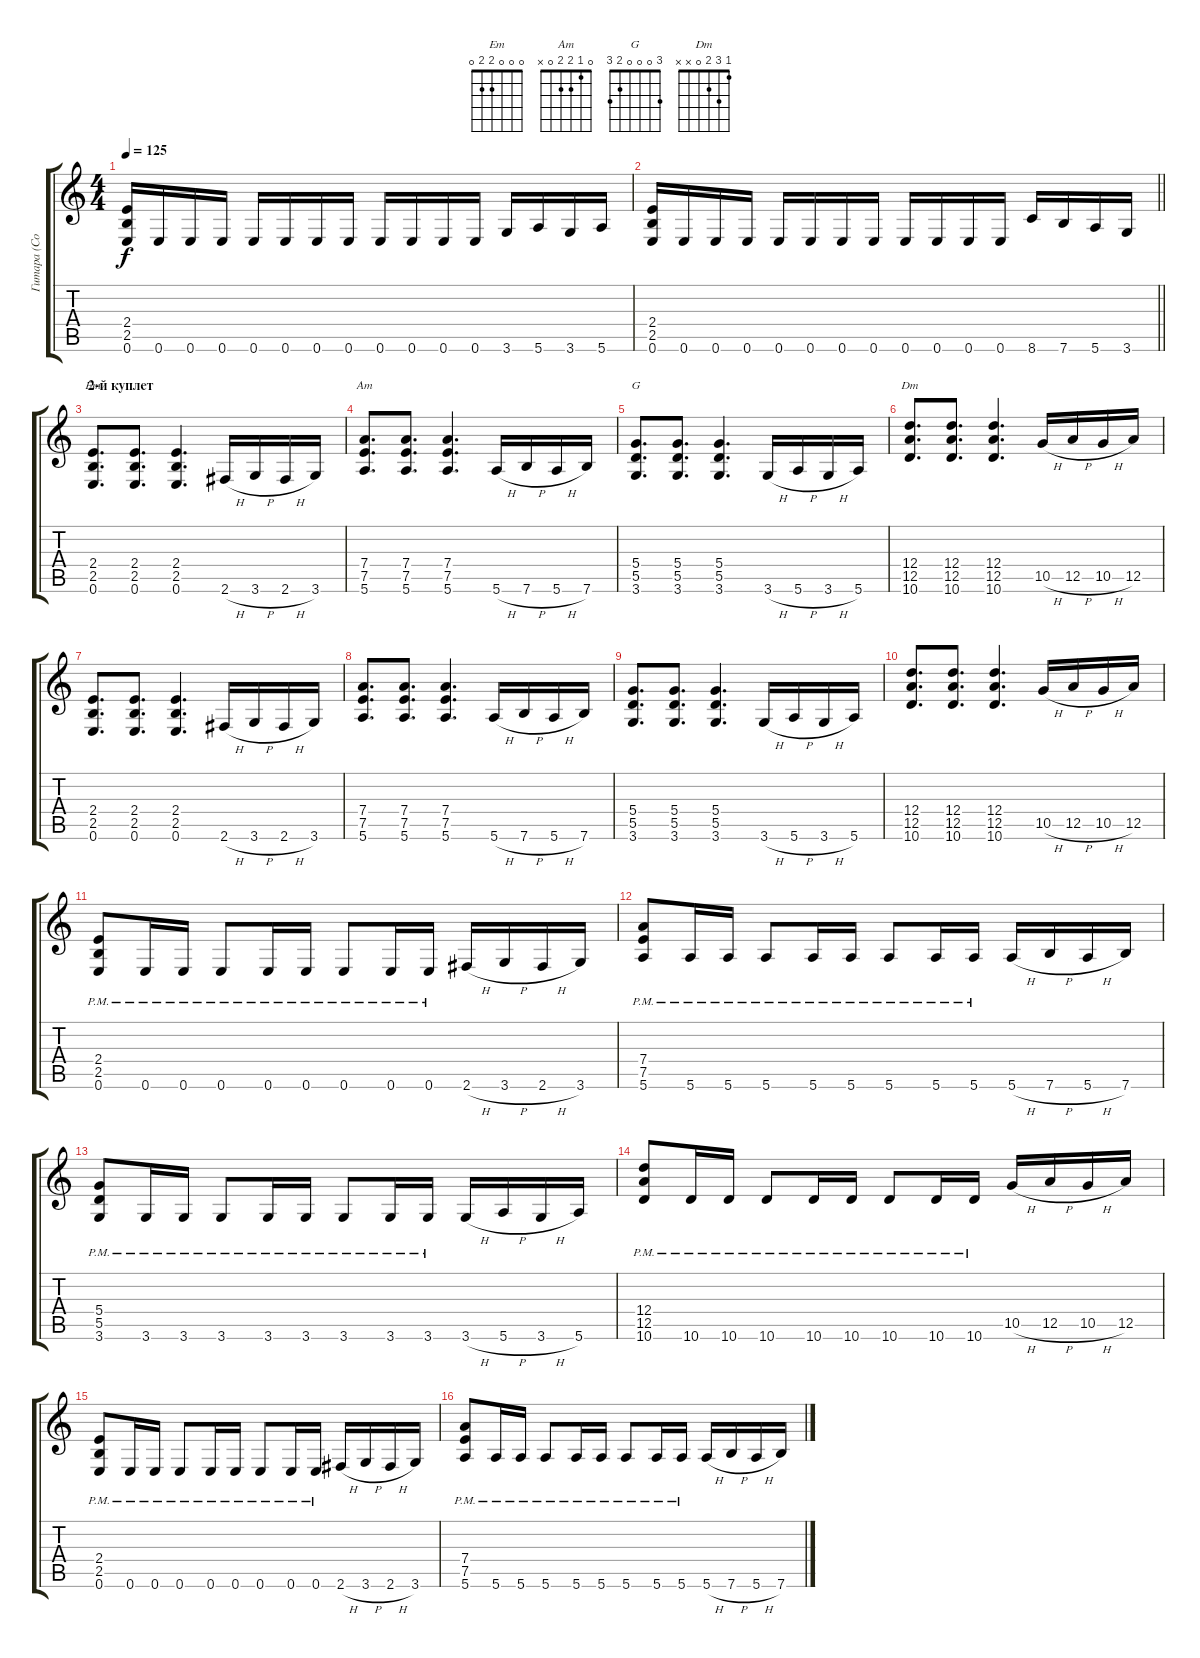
\track ("Гитара (Соло-ритм)" "Гитара (Со") {instrument overdrivenguitar}
\staff {score tabs}
\tuning (E4 B3 G3 D3 A2 E2) {hide}
\chord ("Em" 0 0 0 2 2 0)
\chord ("Am" 0 1 2 2 0 x)
\chord ("G" 3 0 0 0 2 3)
\chord ("Dm" 1 3 2 0 x x)
\ts (4 4)
\tempo 125
\clef g2
\ks c
(2.4 2.5 0.6).16{dy f} 0.6.16 0.6.16 0.6.16 0.6.16 0.6.16 0.6.16 0.6.16 0.6.16 0.6.16 0.6.16 0.6.16 3.6.16 5.6.16 3.6.16 5.6.16 |
\barLineRight lightlight
(2.4 2.5 0.6).16 0.6.16 0.6.16 0.6.16 0.6.16 0.6.16 0.6.16 0.6.16 0.6.16 0.6.16 0.6.16 0.6.16 8.6.16 7.6.16 5.6.16 3.6.16 |
\section ("" "2-й куплет")
(2.4 2.5 0.6).8{d ch "Em"} (2.4 2.5 0.6).8{d} (2.4 2.5 0.6).4{d} 2.6{h}.16 3.6{h}.16 2.6{h}.16 3.6.16 |
(7.4 7.5 5.6).8{d ch "Am"} (7.4 7.5 5.6).8{d} (7.4 7.5 5.6).4{d} 5.6{h}.16 7.6{h}.16 5.6{h}.16 7.6.16 |
(5.4 5.5 3.6).8{d ch "G"} (5.4 5.5 3.6).8{d} (5.4 5.5 3.6).4{d} 3.6{h}.16 5.6{h}.16 3.6{h}.16 5.6.16 |
(12.4 12.5 10.6).8{d ch "Dm"} (12.4 12.5 10.6).8{d} (12.4 12.5 10.6).4{d} 10.5{h}.16 12.5{h}.16 10.5{h}.16 12.5.16 |
(2.4 2.5 0.6).8{d} (2.4 2.5 0.6).8{d} (2.4 2.5 0.6).4{d} 2.6{h}.16 3.6{h}.16 2.6{h}.16 3.6.16 |
(7.4 7.5 5.6).8{d} (7.4 7.5 5.6).8{d} (7.4 7.5 5.6).4{d} 5.6{h}.16 7.6{h}.16 5.6{h}.16 7.6.16 |
(5.4 5.5 3.6).8{d} (5.4 5.5 3.6).8{d} (5.4 5.5 3.6).4{d} 3.6{h}.16 5.6{h}.16 3.6{h}.16 5.6.16 |
(12.4 12.5 10.6).8{d} (12.4 12.5 10.6).8{d} (12.4 12.5 10.6).4{d} 10.5{h}.16 12.5{h}.16 10.5{h}.16 12.5.16 |
(2.4 2.5 0.6{pm}).8 0.6{pm}.16 0.6{pm}.16 0.6{pm}.8 0.6{pm}.16 0.6{pm}.16 0.6{pm}.8 0.6{pm}.16 0.6{pm}.16 2.6{h}.16 3.6{h}.16 2.6{h}.16 3.6.16 |
(7.4 7.5 5.6{pm}).8 5.6{pm}.16 5.6{pm}.16 5.6{pm}.8 5.6{pm}.16 5.6{pm}.16 5.6{pm}.8 5.6{pm}.16 5.6{pm}.16 5.6{h}.16 7.6{h}.16 5.6{h}.16 7.6.16 |
(5.4 5.5 3.6{pm}).8 3.6{pm}.16 3.6{pm}.16 3.6{pm}.8 3.6{pm}.16 3.6{pm}.16 3.6{pm}.8 3.6{pm}.16 3.6{pm}.16 3.6{h}.16 5.6{h}.16 3.6{h}.16 5.6.16 |
(12.4 12.5 10.6{pm}).8 10.6{pm}.16 10.6{pm}.16 10.6{pm}.8 10.6{pm}.16 10.6{pm}.16 10.6{pm}.8 10.6{pm}.16 10.6{pm}.16 10.5{h}.16 12.5{h}.16 10.5{h}.16 12.5.16 |
(2.4 2.5 0.6{pm}).8 0.6{pm}.16 0.6{pm}.16 0.6{pm}.8 0.6{pm}.16 0.6{pm}.16 0.6{pm}.8 0.6{pm}.16 0.6{pm}.16 2.6{h}.16 3.6{h}.16 2.6{h}.16 3.6.16 |
(7.4 7.5 5.6{pm}).8 5.6{pm}.16 5.6{pm}.16 5.6{pm}.8 5.6{pm}.16 5.6{pm}.16 5.6{pm}.8 5.6{pm}.16 5.6{pm}.16 5.6{h}.16 7.6{h}.16 5.6{h}.16 7.6.16
